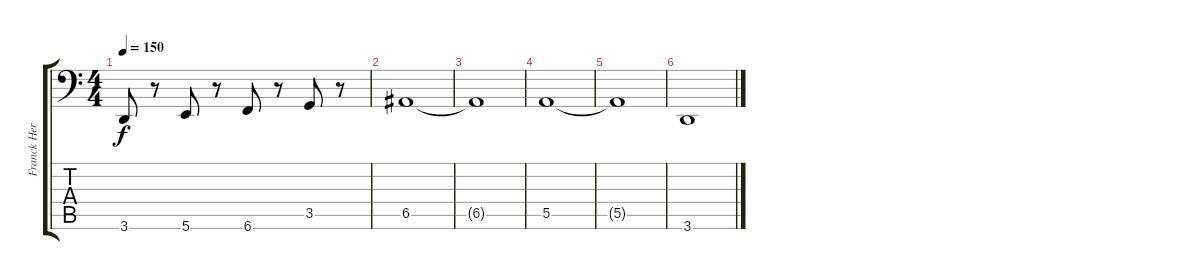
\track ("Franck Hermanny - Bass 6 strings" "Franck Her") {instrument electricbassfinger}
\staff {score tabs}
\tuning (C3 G2 D2 A1 E1 B0) {hide}
\ts (4 4)
\tempo 150
\clef f4
\ks c
3.6.8{dy f} r.8 5.6.8 r.8 6.6.8 r.8 3.5.8 r.8 |
6.5.1 |
6.5{t}.1 |
5.5.1 |
5.5{t}.1 |
3.6.1
